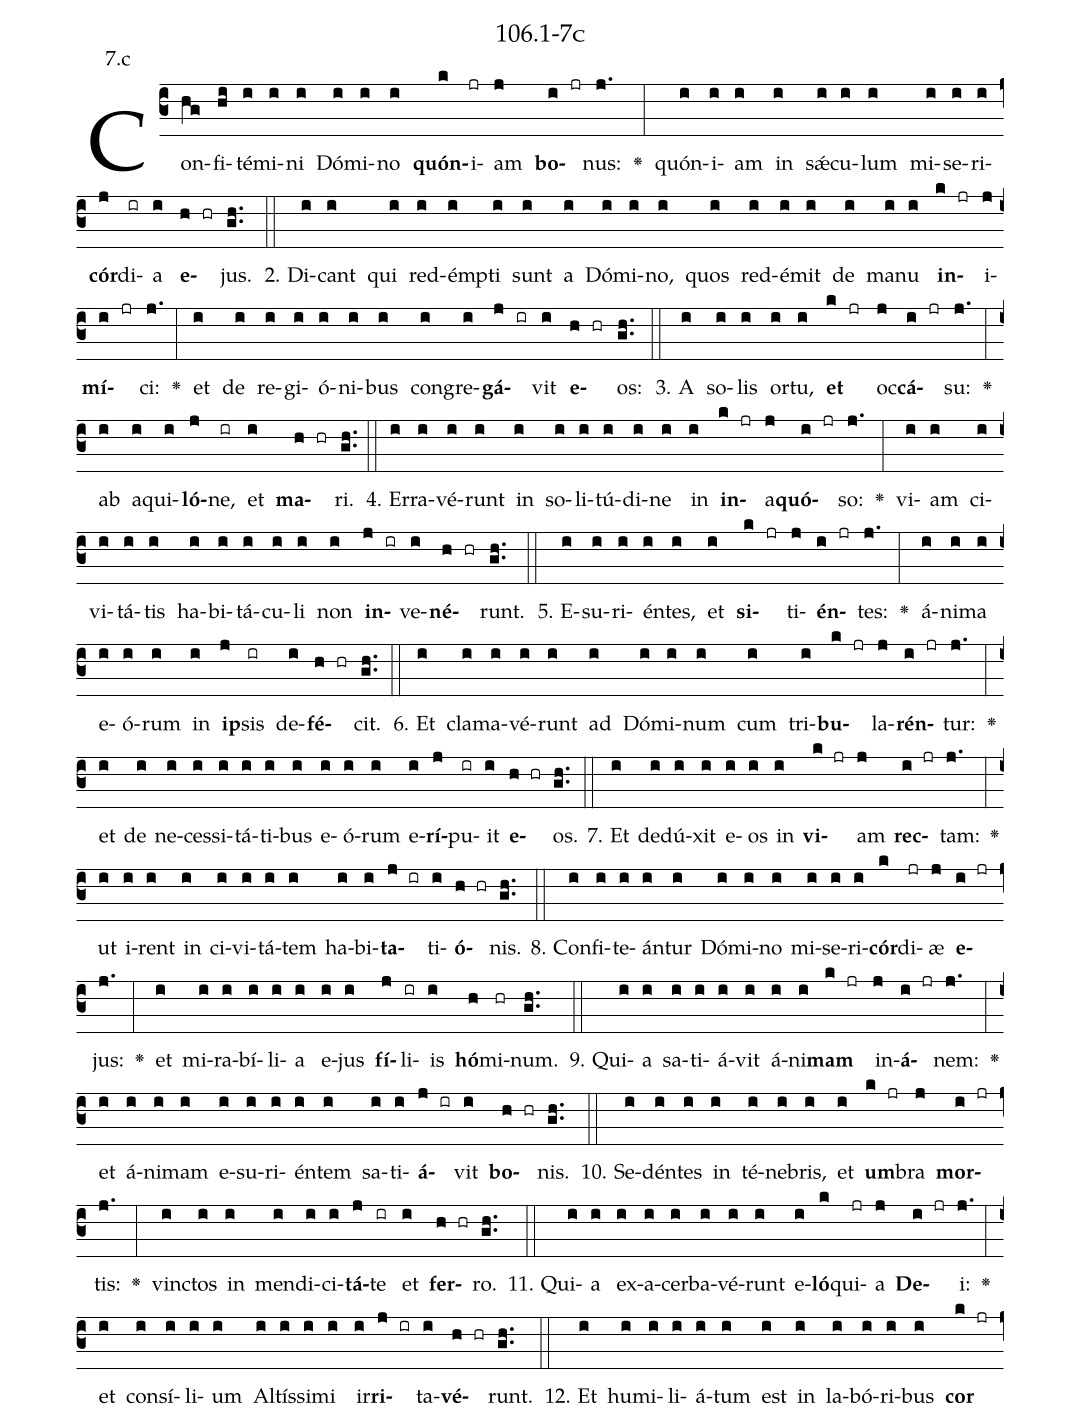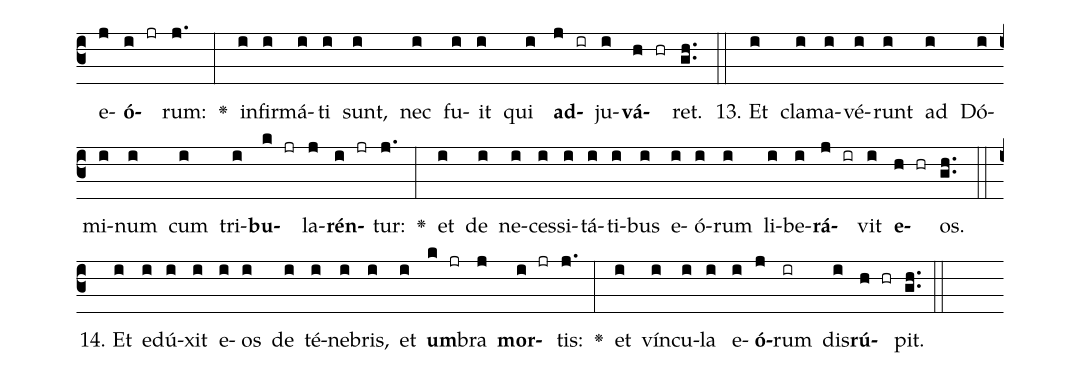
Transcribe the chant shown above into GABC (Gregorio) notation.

name: 106.1-7c;
annotation: 7.c;
%%
(c3)Con(hg)fi(hi)té(i)mi(i)ni(i) Dó(i)mi(i)no(i) <b>quón</b>(k)i(jr)am(j) <b>bo</b>(i jr)nus:(j.) <v>\greheightstar</v>(:) quón(i)i(i)am(i) in(i) sǽ(i)cu(i)lum(i) mi(i)se(i)ri(i)<b>cór</b>(j)di(ir)a(i) <b>e</b>(h hr)jus.(gh..) (::)
2. Di(i)cant(i) qui(i) red(i)émp(i)ti(i) sunt(i) a(i) Dó(i)mi(i)no,(i) quos(i) red(i)é(i)mit(i) de(i) ma(i)nu(i) <b>in</b>(k jr)i(j)<b>mí</b>(i jr)ci:(j.) <v>\greheightstar</v>(:) et(i) de(i) re(i)gi(i)ó(i)ni(i)bus(i) con(i)gre(i)<b>gá</b>(j ir)vit(i) <b>e</b>(h hr)os:(gh..) (::)
3. A(i) so(i)lis(i) or(i)tu,(i) <b>et</b>(k jr) oc(j)<b>cá</b>(i jr)su:(j.) <v>\greheightstar</v>(:) ab(i) a(i)qui(i)<b>ló</b>(j)ne,(ir) et(i) <b>ma</b>(h hr)ri.(gh..) (::)
4. Er(i)ra(i)vé(i)runt(i) in(i) so(i)li(i)tú(i)di(i)ne(i) in(i) <b>in</b>(k jr)a(j)<b>quó</b>(i jr)so:(j.) <v>\greheightstar</v>(:) vi(i)am(i) ci(i)vi(i)tá(i)tis(i) ha(i)bi(i)tá(i)cu(i)li(i) non(i) <b>in</b>(j ir)ve(i)<b>né</b>(h hr)runt.(gh..) (::)
5. E(i)su(i)ri(i)én(i)tes,(i) et(i) <b>si</b>(k jr)ti(j)<b>én</b>(i jr)tes:(j.) <v>\greheightstar</v>(:) á(i)ni(i)ma(i) e(i)ó(i)rum(i) in(i) <b>ip</b>(j)sis(ir) de(i)<b>fé</b>(h hr)cit.(gh..) (::)
6. Et(i) cla(i)ma(i)vé(i)runt(i) ad(i) Dó(i)mi(i)num(i) cum(i) tri(i)<b>bu</b>(k jr)la(j)<b>rén</b>(i jr)tur:(j.) <v>\greheightstar</v>(:) et(i) de(i) ne(i)ces(i)si(i)tá(i)ti(i)bus(i) e(i)ó(i)rum(i) e(i)<b>rí</b>(j)pu(ir)it(i) <b>e</b>(h hr)os.(gh..) (::)
7. Et(i) de(i)dú(i)xit(i) e(i)os(i) in(i) <b>vi</b>(k jr)am(j) <b>rec</b>(i jr)tam:(j.) <v>\greheightstar</v>(:) ut(i) i(i)rent(i) in(i) ci(i)vi(i)tá(i)tem(i) ha(i)bi(i)<b>ta</b>(j ir)ti(i)<b>ó</b>(h hr)nis.(gh..) (::)
8. Con(i)fi(i)te(i)án(i)tur(i) Dó(i)mi(i)no(i) mi(i)se(i)ri(i)<b>cór</b>(k)di(jr)æ(j) <b>e</b>(i jr)jus:(j.) <v>\greheightstar</v>(:) et(i) mi(i)ra(i)bí(i)li(i)a(i) e(i)jus(i) <b>fí</b>(j)li(ir)is(i) <b>hó</b>(h)mi(hr)num.(gh..) (::)
9. Qui(i)a(i) sa(i)ti(i)á(i)vit(i) á(i)ni(i)<b>mam</b>(k jr) in(j)<b>á</b>(i jr)nem:(j.) <v>\greheightstar</v>(:) et(i) á(i)ni(i)mam(i) e(i)su(i)ri(i)én(i)tem(i) sa(i)ti(i)<b>á</b>(j ir)vit(i) <b>bo</b>(h hr)nis.(gh..) (::)
10. Se(i)dén(i)tes(i) in(i) té(i)ne(i)bris,(i) et(i) <b>um</b>(k jr)bra(j) <b>mor</b>(i jr)tis:(j.) <v>\greheightstar</v>(:) vinc(i)tos(i) in(i) men(i)di(i)ci(i)<b>tá</b>(j)te(ir) et(i) <b>fer</b>(h hr)ro.(gh..) (::)
11. Qui(i)a(i) ex(i)a(i)cer(i)ba(i)vé(i)runt(i) e(i)<b>ló</b>(k)qui(jr)a(j) <b>De</b>(i jr)i:(j.) <v>\greheightstar</v>(:) et(i) con(i)sí(i)li(i)um(i) Al(i)tís(i)si(i)mi(i) ir(i)<b>ri</b>(j ir)ta(i)<b>vé</b>(h hr)runt.(gh..) (::)
12. Et(i) hu(i)mi(i)li(i)á(i)tum(i) est(i) in(i) la(i)bó(i)ri(i)bus(i) <b>cor</b>(k jr) e(j)<b>ó</b>(i jr)rum:(j.) <v>\greheightstar</v>(:) in(i)fir(i)má(i)ti(i) sunt,(i) nec(i) fu(i)it(i) qui(i) <b>ad</b>(j ir)ju(i)<b>vá</b>(h hr)ret.(gh..) (::)
13. Et(i) cla(i)ma(i)vé(i)runt(i) ad(i) Dó(i)mi(i)num(i) cum(i) tri(i)<b>bu</b>(k jr)la(j)<b>rén</b>(i jr)tur:(j.) <v>\greheightstar</v>(:) et(i) de(i) ne(i)ces(i)si(i)tá(i)ti(i)bus(i) e(i)ó(i)rum(i) li(i)be(i)<b>rá</b>(j ir)vit(i) <b>e</b>(h hr)os.(gh..) (::)
14. Et(i) e(i)dú(i)xit(i) e(i)os(i) de(i) té(i)ne(i)bris,(i) et(i) <b>um</b>(k jr)bra(j) <b>mor</b>(i jr)tis:(j.) <v>\greheightstar</v>(:) et(i) vín(i)cu(i)la(i) e(i)<b>ó</b>(j)rum(ir) dis(i)<b>rú</b>(h hr)pit.(gh..) (::)
